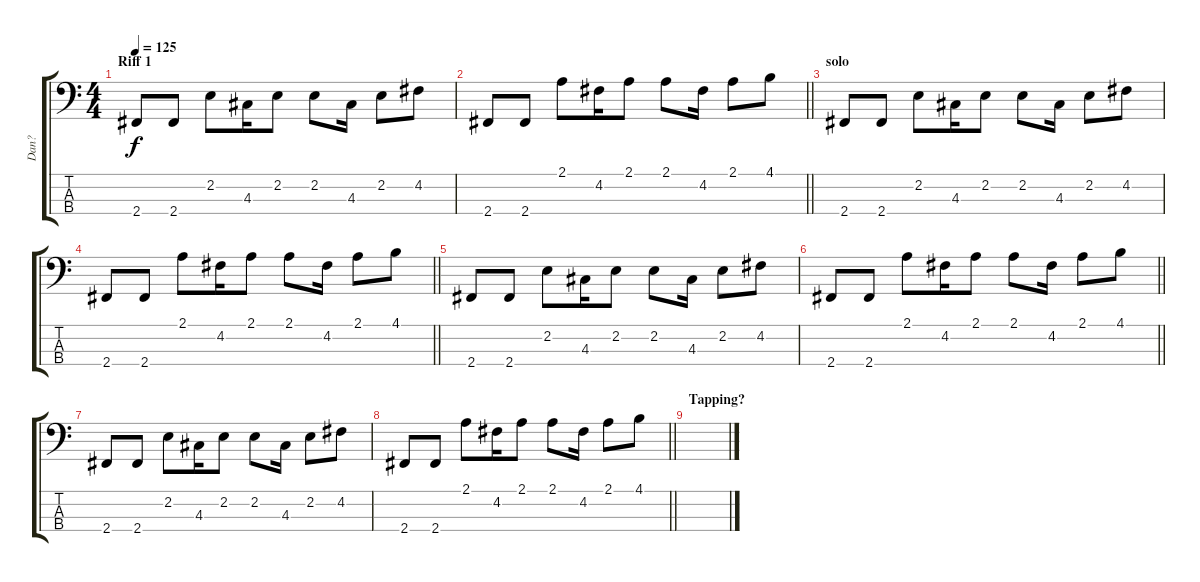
\track ("Dan?" "Dan?") {instrument electricbasspick}
\staff {score tabs}
\tuning (G2 D2 A1 E1) {hide}
\ts (4 4)
\section ("" "Riff 1")
\tempo 125
\clef f4
\ks c
2.4.8{dy f} 2.4.8 2.2.8 4.3.16 2.2.8 2.2.8 4.3.16 2.2.8 4.2.8 |
\barLineRight lightlight
2.4.8 2.4.8 2.1.8 4.2.16 2.1.8 2.1.8 4.2.16 2.1.8 4.1.8 |
\section ("" "solo")
2.4.8 2.4.8 2.2.8 4.3.16 2.2.8 2.2.8 4.3.16 2.2.8 4.2.8 |
\barLineRight lightlight
2.4.8 2.4.8 2.1.8 4.2.16 2.1.8 2.1.8 4.2.16 2.1.8 4.1.8 |
2.4.8 2.4.8 2.2.8 4.3.16 2.2.8 2.2.8 4.3.16 2.2.8 4.2.8 |
\barLineRight lightlight
2.4.8 2.4.8 2.1.8 4.2.16 2.1.8 2.1.8 4.2.16 2.1.8 4.1.8 |
2.4.8 2.4.8 2.2.8 4.3.16 2.2.8 2.2.8 4.3.16 2.2.8 4.2.8 |
\barLineRight lightlight
2.4.8 2.4.8 2.1.8 4.2.16 2.1.8 2.1.8 4.2.16 2.1.8 4.1.8 |
\section ("" "Tapping?")
